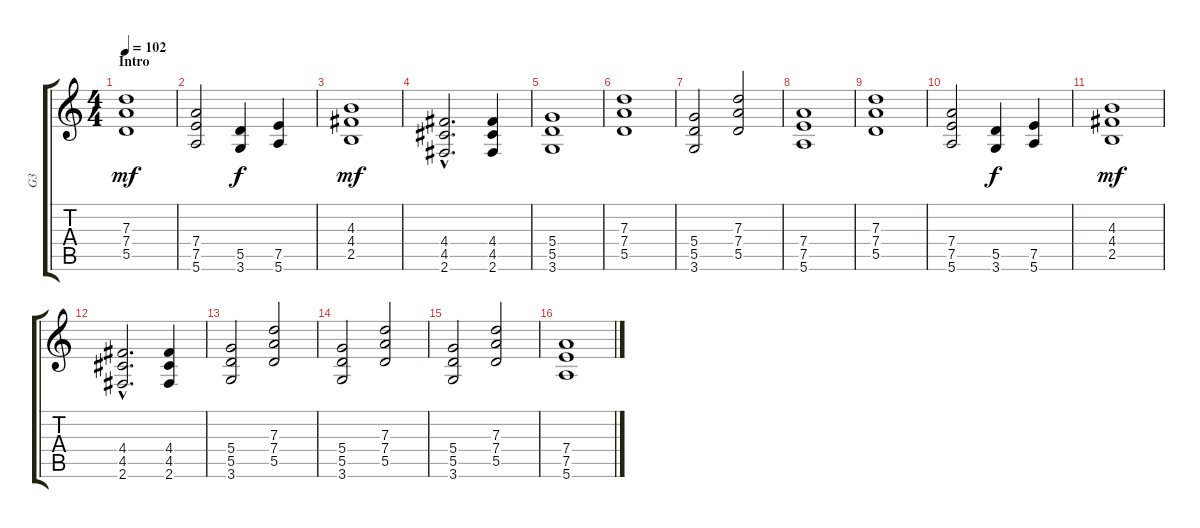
\track ("G3" "G3") {instrument distortionguitar}
\staff {score tabs}
\tuning (E4 B3 G3 D3 A2 E2) {hide}
\ts (4 4)
\section ("" "Intro")
\tempo 102
\clef g2
\ks c
(7.3 7.4 5.5).1{dy mf instrument distortionguitar} |
(7.4 7.5 5.6).2 (5.5 3.6).4{dy f} (7.5 5.6).4 |
(4.3 4.4 2.5).1{dy mf} |
(4.4{hac} 4.5{hac} 2.6{hac}).2{d} (4.4 4.5 2.6).4 |
(5.4 5.5 3.6).1 |
(7.3 7.4 5.5).1 |
(5.4 5.5 3.6).2 (7.3 7.4 5.5).2 |
(7.4 7.5 5.6).1 |
\section ("" "")
(7.3 7.4 5.5).1 |
(7.4 7.5 5.6).2 (5.5 3.6).4{dy f} (7.5 5.6).4 |
(4.3 4.4 2.5).1{dy mf} |
(4.4{hac} 4.5{hac} 2.6{hac}).2{d} (4.4 4.5 2.6).4 |
(5.4 5.5 3.6).2 (7.3 7.4 5.5).2 |
(5.4 5.5 3.6).2 (7.3 7.4 5.5).2 |
(5.4 5.5 3.6).2 (7.3 7.4 5.5).2 |
(7.4 7.5 5.6).1
